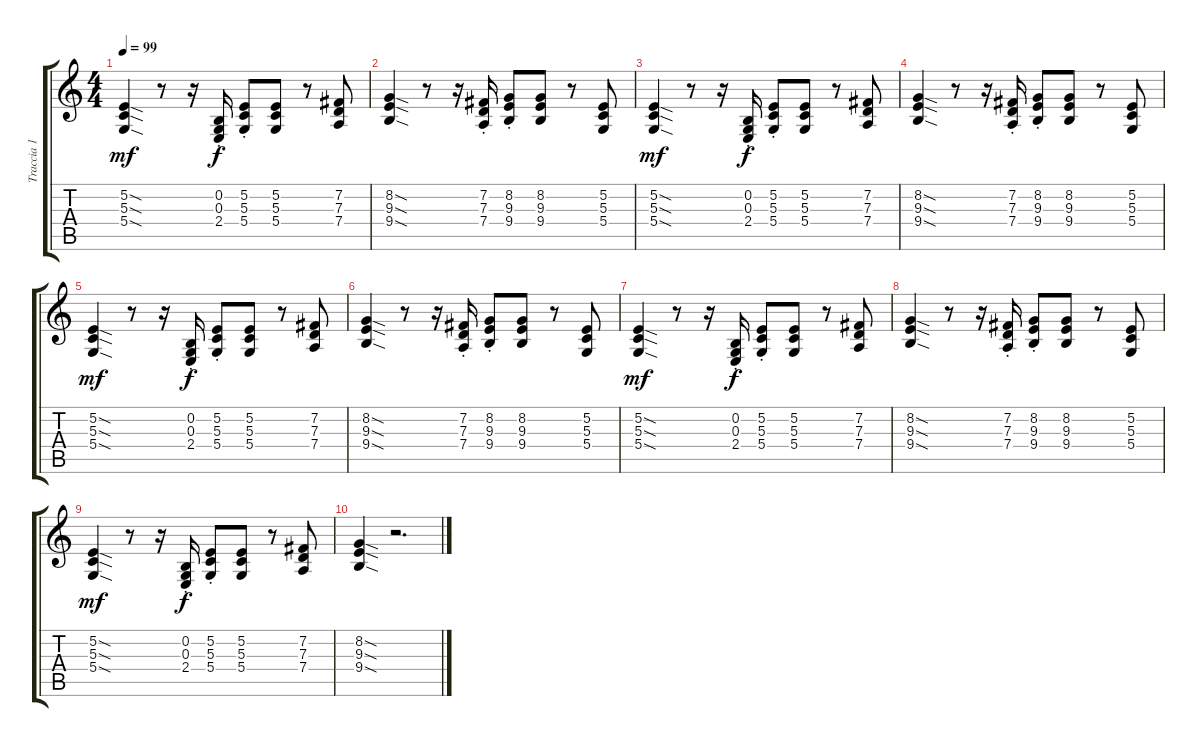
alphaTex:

\track ("Traccia 1" "Traccia 1") {instrument drawbarorgan}
\staff {score tabs}
\tuning (E4 B3 G3 D3 A2 E2) {hide}
\ts (4 4)
\tempo 99
\clef g2
\ks c
(5.2{sod} 5.3{sod} 5.4{sod}).4{dy mf instrument overdrivenguitar} r.8 r.16 (0.2{st} 0.3{st} 2.4{st}).16{dy f} (5.2{st} 5.3{st} 5.4{st}).8 (5.2 5.3 5.4).8 r.8 (7.2 7.3 7.4).8 |
(8.2{sod} 9.3{sod} 9.4{sod}).4 r.8 r.16 (7.2{st} 7.3{st} 7.4{st}).16 (8.2{st} 9.3{st} 9.4{st}).8 (8.2 9.3 9.4).8 r.8 (5.2 5.3 5.4).8 |
(5.2{sod} 5.3{sod} 5.4{sod}).4{dy mf instrument overdrivenguitar} r.8 r.16 (0.2{st} 0.3{st} 2.4{st}).16{dy f} (5.2{st} 5.3{st} 5.4{st}).8 (5.2 5.3 5.4).8 r.8 (7.2 7.3 7.4).8 |
(8.2{sod} 9.3{sod} 9.4{sod}).4 r.8 r.16 (7.2{st} 7.3{st} 7.4{st}).16 (8.2{st} 9.3{st} 9.4{st}).8 (8.2 9.3 9.4).8 r.8 (5.2 5.3 5.4).8 |
(5.2{sod} 5.3{sod} 5.4{sod}).4{dy mf instrument overdrivenguitar} r.8 r.16 (0.2{st} 0.3{st} 2.4{st}).16{dy f} (5.2{st} 5.3{st} 5.4{st}).8 (5.2 5.3 5.4).8 r.8 (7.2 7.3 7.4).8 |
(8.2{sod} 9.3{sod} 9.4{sod}).4 r.8 r.16 (7.2{st} 7.3{st} 7.4{st}).16 (8.2{st} 9.3{st} 9.4{st}).8 (8.2 9.3 9.4).8 r.8 (5.2 5.3 5.4).8 |
(5.2{sod} 5.3{sod} 5.4{sod}).4{dy mf instrument overdrivenguitar} r.8 r.16 (0.2{st} 0.3{st} 2.4{st}).16{dy f} (5.2{st} 5.3{st} 5.4{st}).8 (5.2 5.3 5.4).8 r.8 (7.2 7.3 7.4).8 |
(8.2{sod} 9.3{sod} 9.4{sod}).4 r.8 r.16 (7.2{st} 7.3{st} 7.4{st}).16 (8.2{st} 9.3{st} 9.4{st}).8 (8.2 9.3 9.4).8 r.8 (5.2 5.3 5.4).8 |
(5.2{sod} 5.3{sod} 5.4{sod}).4{dy mf instrument overdrivenguitar} r.8 r.16 (0.2{st} 0.3{st} 2.4{st}).16{dy f} (5.2{st} 5.3{st} 5.4{st}).8 (5.2 5.3 5.4).8 r.8 (7.2 7.3 7.4).8 |
(8.2{sod} 9.3{sod} 9.4{sod}).4 r.2{d}
